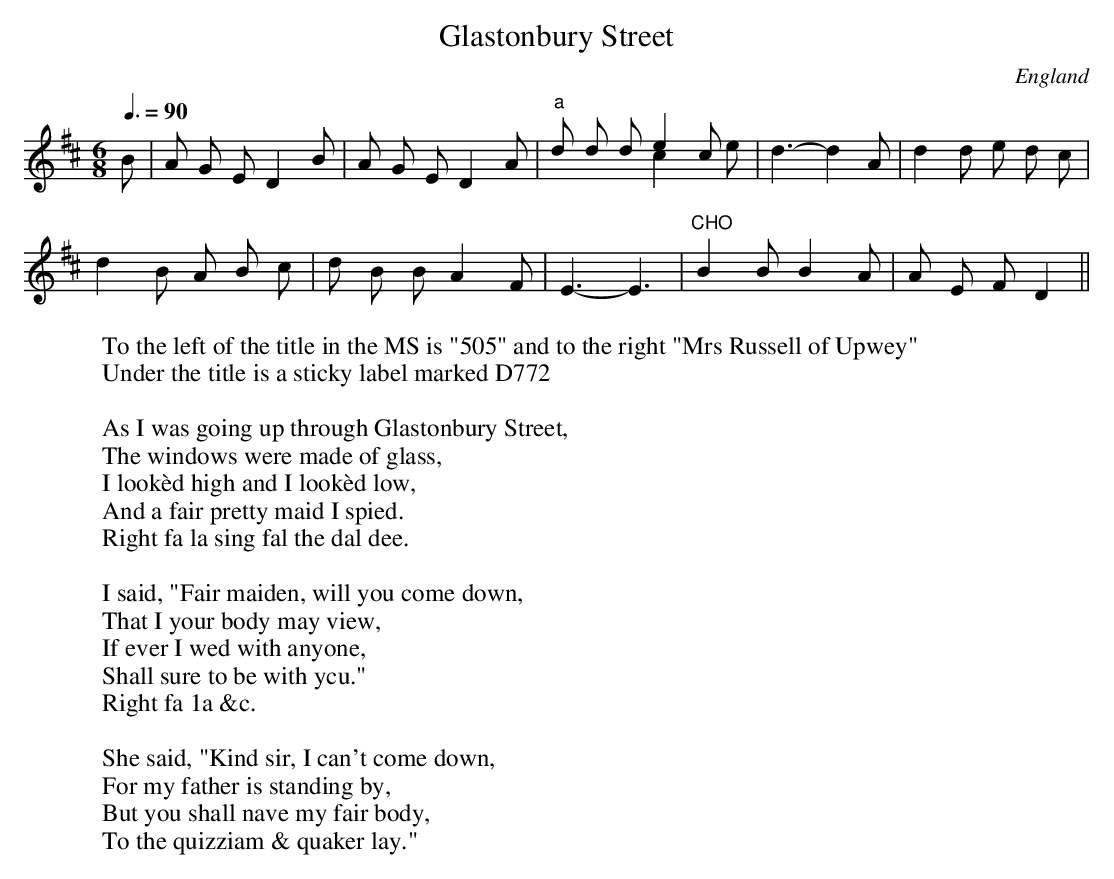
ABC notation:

X:1
T:Glastonbury Street
O:England
M:6/8
L:1/8
Q:3/8=90
K:D
B|A G E D2B|A G E D2A|"^a"d d d e2c&x3c2e|d3-d2 A|d2d e d c|
d2B A B c|d B B A2F|E3- E3|"^CHO"B2B B2A|A E F D2||
W:To the left of the title in the MS is "505" and to the right "Mrs Russell of Upwey"
W:Under the title is a sticky label marked D772
W:
W:As I was going up through Glastonbury Street,
W:   The windows were made of glass,
W:I lookèd high and I lookèd low,
W:   And a fair pretty maid I spied.
W:Right fa la sing fal the dal dee.
W:
W:I said, "Fair maiden, will you come down,
W:   That I your body may view,
W:If ever I wed with anyone,
W:   Shall sure to be with ycu."
W:Right fa 1a &c.
W:
W:She said, "Kind sir, I can't come down,
W:   For my father is standing by,
W:But you shall nave my fair body,
W:   To the quizziam & quaker lay."
W:
